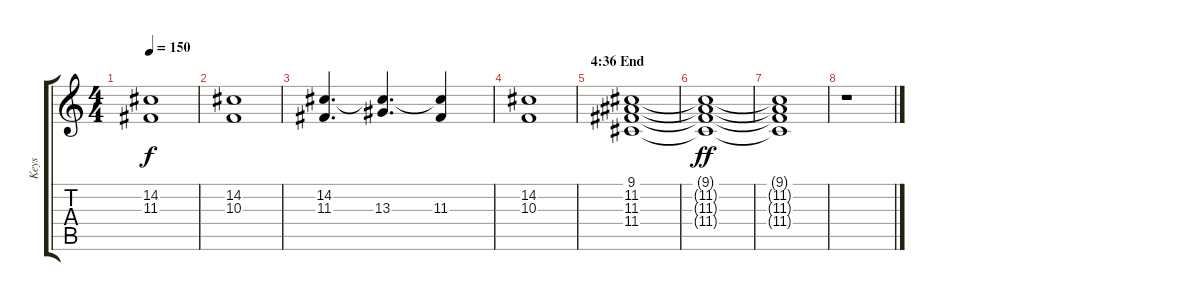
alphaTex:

\track ("Keys" "Keys") {instrument trumpet}
\staff {score tabs}
\tuning (E4 B3 G3 D3 A2 E2) {hide}
\ts (4 4)
\tempo 150
\clef g2
\ks c
(14.2 11.3).1{dy f} |
(14.2 10.3).1 |
(14.2 11.3).4{d} (14.2{t} 13.3).4{d} (14.2{t} 11.3).4 |
(14.2 10.3).1 |
\section ("" "4:36 End")
(9.1 11.2 11.3 11.4).1 |
(9.1{t} 11.2{t} 11.3{t} 11.4{t}).1{dy ff} |
(9.1{t} 11.2{t} 11.3{t} 11.4{t}).1 |
r.1
